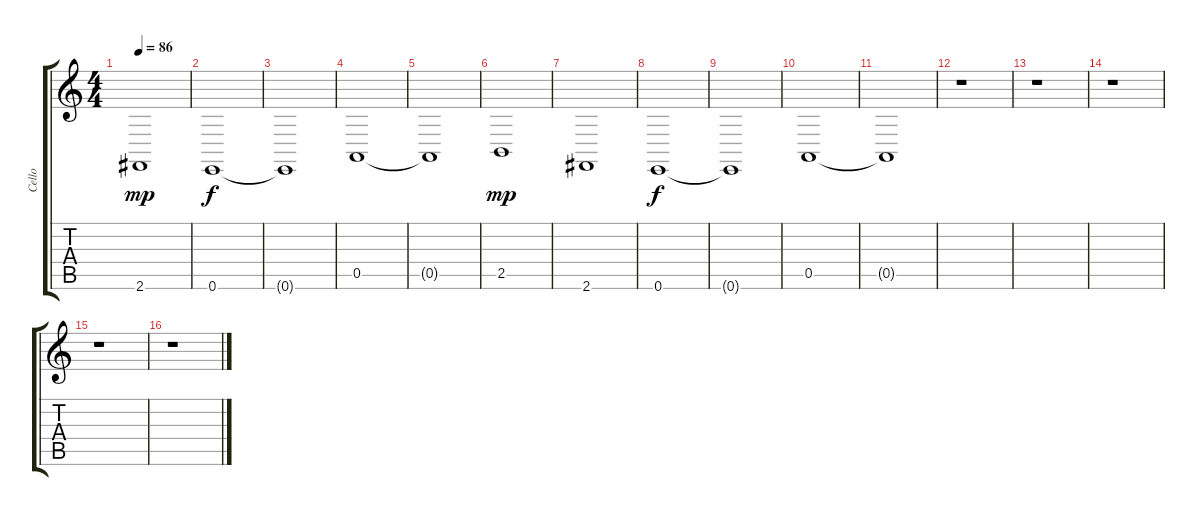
\track ("Cello" "Cello") {instrument cello}
\staff {score tabs}
\tuning (E4 B3 G3 D3 A2 E2) {hide}
\ts (4 4)
\tempo 86
\clef g2
\ks c
2.6.1{dy mp} |
0.6.1{dy f} |
0.6{t}.1 |
0.5.1 |
0.5{t}.1 |
2.5.1{dy mp} |
2.6.1 |
0.6.1{dy f} |
0.6{t}.1 |
0.5.1 |
0.5{t}.1 |
r.1 |
r.1 |
r.1 |
r.1 |
r.1
